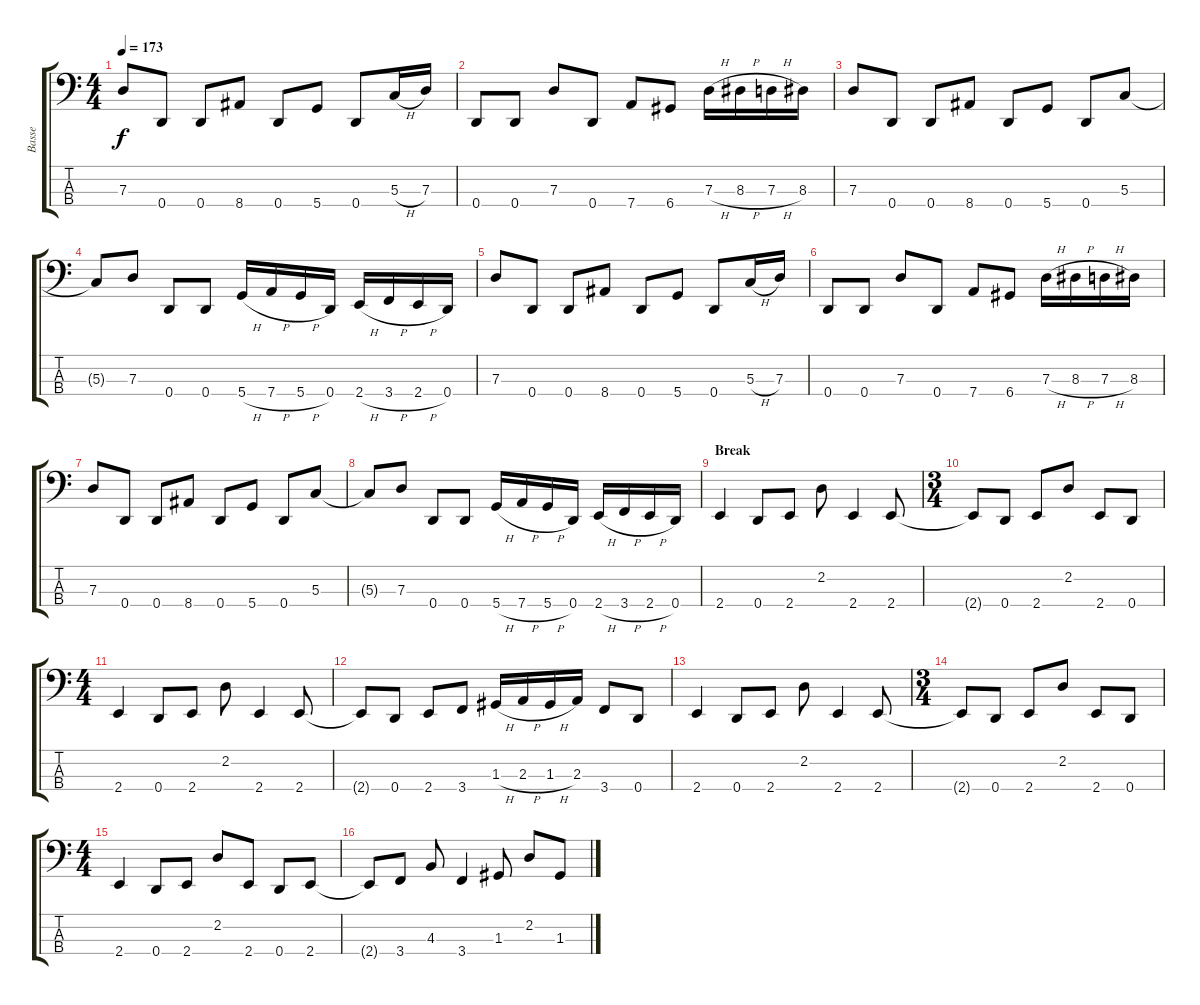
\track ("Basse" "Basse") {instrument electricbassfinger}
\staff {score tabs}
\tuning (F2 C2 G1 D1) {hide}
\ts (4 4)
\tempo 173
\clef f4
\ks c
7.3.8{dy f} 0.4.8 0.4.8 8.4.8 0.4.8 5.4.8 0.4.8 5.3{h}.16 7.3.16 |
0.4.8 0.4.8 7.3.8 0.4.8 7.4.8 6.4.8 7.3{h}.16 8.3{h}.16 7.3{h}.16 8.3.16 |
7.3.8 0.4.8 0.4.8 8.4.8 0.4.8 5.4.8 0.4.8 5.3.8 |
5.3{t}.8 7.3.8 0.4.8 0.4.8 5.4{h}.16 7.4{h}.16 5.4{h}.16 0.4.16 2.4{h}.16 3.4{h}.16 2.4{h}.16 0.4.16 |
7.3.8 0.4.8 0.4.8 8.4.8 0.4.8 5.4.8 0.4.8 5.3{h}.16 7.3.16 |
0.4.8 0.4.8 7.3.8 0.4.8 7.4.8 6.4.8 7.3{h}.16 8.3{h}.16 7.3{h}.16 8.3.16 |
7.3.8 0.4.8 0.4.8 8.4.8 0.4.8 5.4.8 0.4.8 5.3.8 |
5.3{t}.8 7.3.8 0.4.8 0.4.8 5.4{h}.16 7.4{h}.16 5.4{h}.16 0.4.16 2.4{h}.16 3.4{h}.16 2.4{h}.16 0.4.16 |
\section ("" "Break")
2.4.4 0.4.8 2.4.8 2.2.8 2.4.4 2.4.8 |
\ts (3 4)
2.4{t}.8 0.4.8 2.4.8 2.2.8 2.4.8 0.4.8 |
\ts (4 4)
2.4.4 0.4.8 2.4.8 2.2.8 2.4.4 2.4.8 |
2.4{t}.8 0.4.8 2.4.8 3.4.8 1.3{h}.16 2.3{h}.16 1.3{h}.16 2.3.16 3.4.8 0.4.8 |
2.4.4 0.4.8 2.4.8 2.2.8 2.4.4 2.4.8 |
\ts (3 4)
2.4{t}.8 0.4.8 2.4.8 2.2.8 2.4.8 0.4.8 |
\ts (4 4)
2.4.4 0.4.8 2.4.8 2.2.8 2.4.8 0.4.8 2.4.8 |
2.4{t}.8 3.4.8 4.3.8 3.4.4 1.3.8 2.2.8 1.3.8
